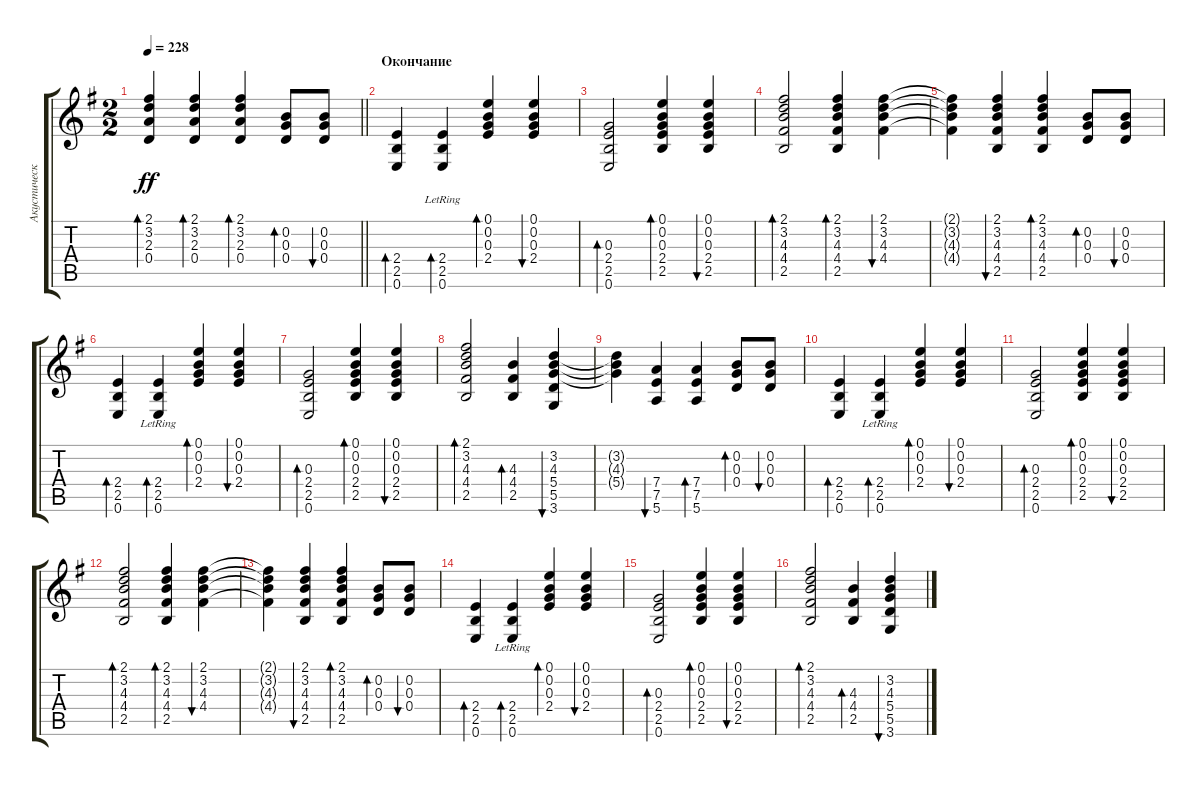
\track ("Акустическая гитара" "Акустическ") {instrument acousticguitarsteel}
\staff {score tabs}
\tuning (E4 B3 G3 D3 A2 E2) {hide}
\ts (2 2)
\tempo 228
\clef g2
\barLineRight lightlight
\ks eminor
(2.1 3.2 2.3 0.4).4{bd 60 dy ff} (2.1 3.2 2.3 0.4).4{bd 30} (2.1 3.2 2.3 0.4).4{bd 60} (0.2 0.3 0.4).8{bd 30} (0.2 0.3 0.4).8{bu 30} |
\section ("" "Окончание")
(2.4 2.5 0.6).4{bd 60} (2.4{lr} 2.5{lr} 0.6{lr}).4{bd 60} (0.1 0.2 0.3 2.4).4{bd 60} (0.1 0.2 0.3 2.4).4{bu 60} |
(0.3 2.4 2.5 0.6).2{bd 60} (0.1 0.2 0.3 2.4 2.5).4{bd 60} (0.1 0.2 0.3 2.4 2.5).4{bu 60} |
(2.1 3.2 4.3 4.4 2.5).2{bd 60} (2.1 3.2 4.3 4.4 2.5).4{bd 30} (2.1 3.2 4.3 4.4).4{bu 30} |
(2.1{t} 3.2{t} 4.3{t} 4.4{t}).4 (2.1 3.2 4.3 4.4 2.5).4{bu 30} (2.1 3.2 4.3 4.4 2.5).4{bd 60} (0.2 0.3 0.4).8{bd 30} (0.2 0.3 0.4).8{bu 30} |
(2.4 2.5 0.6).4{bd 60} (2.4{lr} 2.5{lr} 0.6{lr}).4{bd 60} (0.1 0.2 0.3 2.4).4{bd 60} (0.1 0.2 0.3 2.4).4{bu 60} |
(0.3 2.4 2.5 0.6).2{bd 60} (0.1 0.2 0.3 2.4 2.5).4{bd 60} (0.1 0.2 0.3 2.4 2.5).4{bu 60} |
(2.1 3.2 4.3 4.4 2.5).2{bd 60} (4.3 4.4 2.5).4{bd 30} (3.2 4.3 5.4 5.5 3.6).4{bu 30} |
(3.2{t} 4.3{t} 5.4{t}).4 (7.4 7.5 5.6).4{bu 30} (7.4 7.5 5.6).4{bd 60} (0.2 0.3 0.4).8{bd 30} (0.2 0.3 0.4).8{bu 30} |
(2.4 2.5 0.6).4{bd 60} (2.4{lr} 2.5{lr} 0.6{lr}).4{bd 60} (0.1 0.2 0.3 2.4).4{bd 60} (0.1 0.2 0.3 2.4).4{bu 60} |
(0.3 2.4 2.5 0.6).2{bd 60} (0.1 0.2 0.3 2.4 2.5).4{bd 60} (0.1 0.2 0.3 2.4 2.5).4{bu 60} |
(2.1 3.2 4.3 4.4 2.5).2{bd 60} (2.1 3.2 4.3 4.4 2.5).4{bd 30} (2.1 3.2 4.3 4.4).4{bu 30} |
(2.1{t} 3.2{t} 4.3{t} 4.4{t}).4 (2.1 3.2 4.3 4.4 2.5).4{bu 30} (2.1 3.2 4.3 4.4 2.5).4{bd 60} (0.2 0.3 0.4).8{bd 30} (0.2 0.3 0.4).8{bu 30} |
(2.4 2.5 0.6).4{bd 60} (2.4{lr} 2.5{lr} 0.6{lr}).4{bd 60} (0.1 0.2 0.3 2.4).4{bd 60} (0.1 0.2 0.3 2.4).4{bu 60} |
(0.3 2.4 2.5 0.6).2{bd 60} (0.1 0.2 0.3 2.4 2.5).4{bd 60} (0.1 0.2 0.3 2.4 2.5).4{bu 60} |
(2.1 3.2 4.3 4.4 2.5).2{bd 60} (4.3 4.4 2.5).4{bd 30} (3.2 4.3 5.4 5.5 3.6).4{bu 30}
